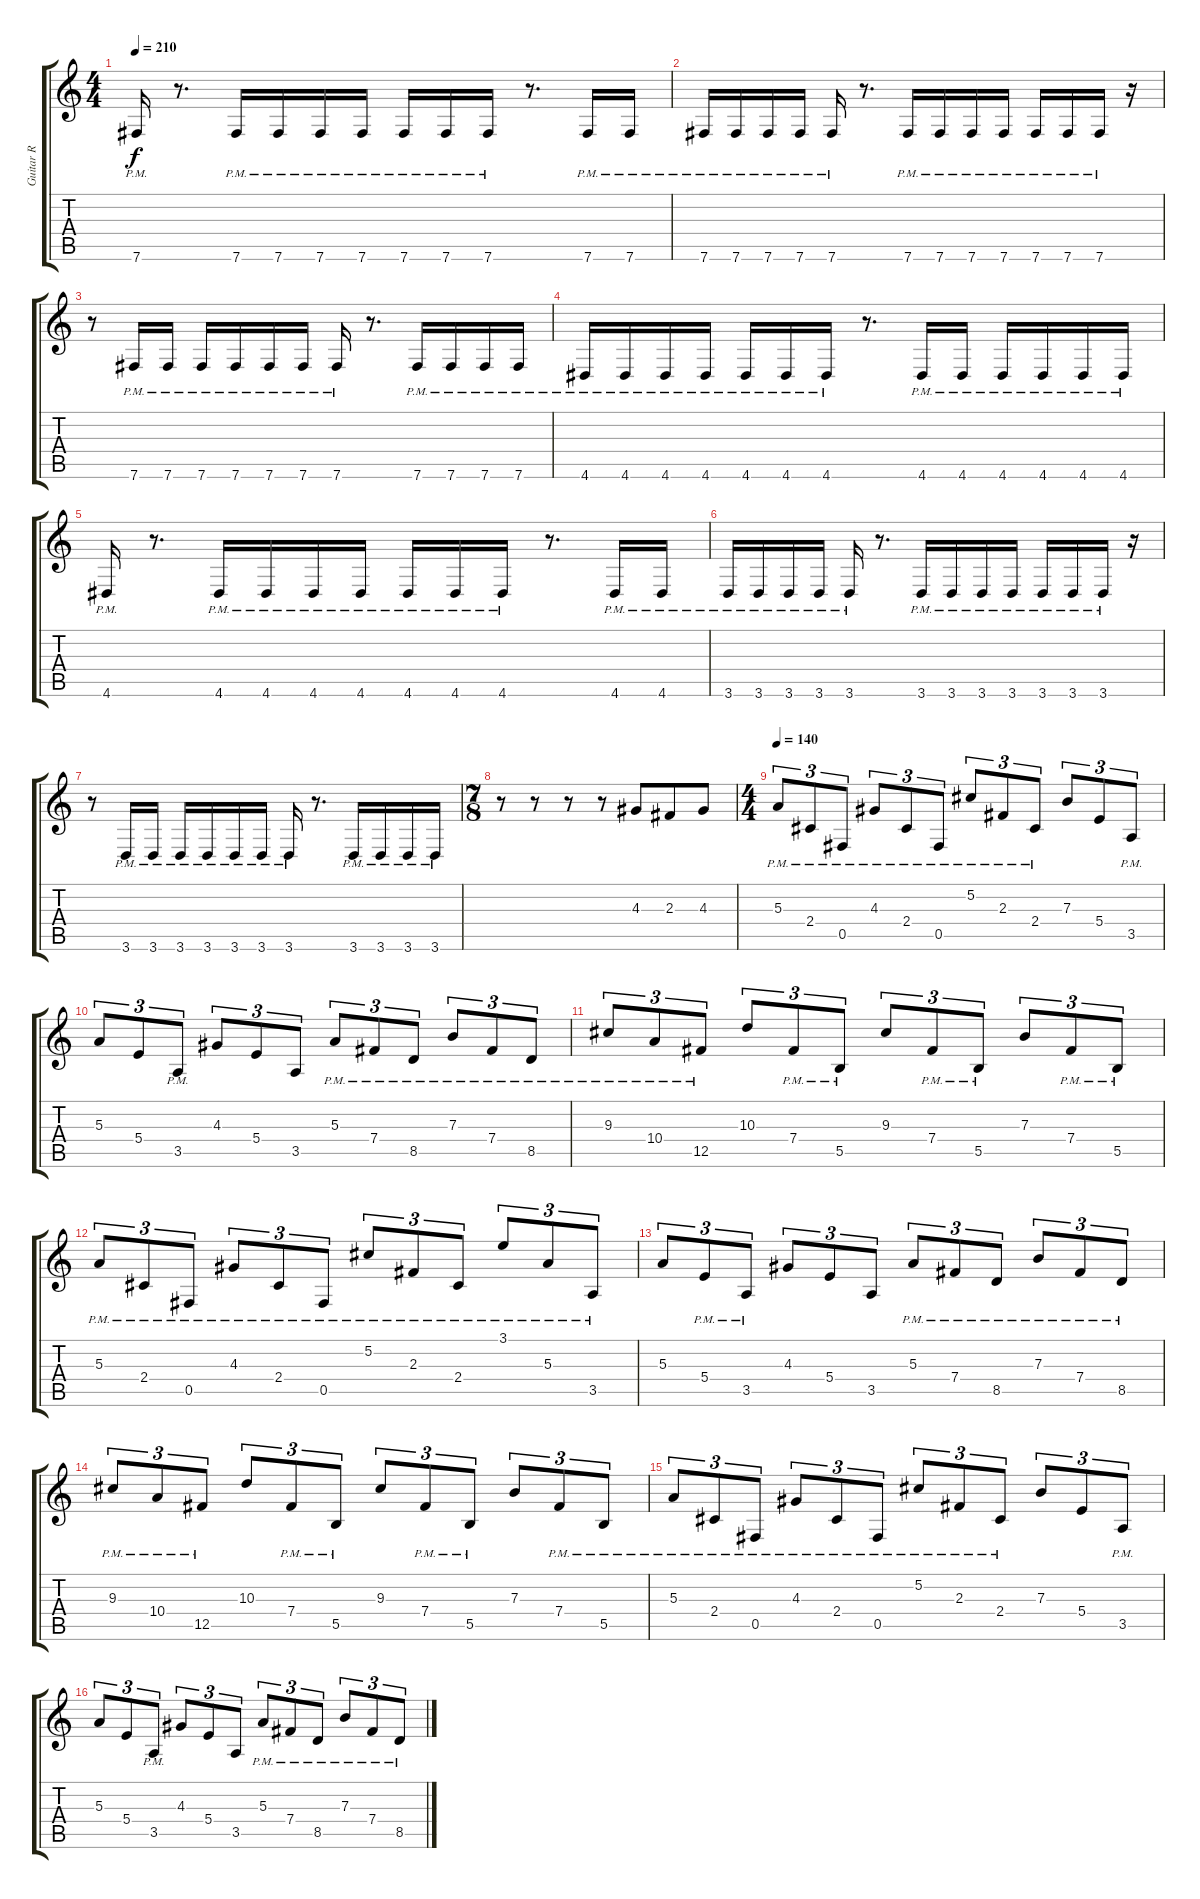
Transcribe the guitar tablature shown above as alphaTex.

\track ("Guitar R" "Guitar R") {instrument overdrivenguitar}
\staff {score tabs}
\tuning (Db4 Ab3 E3 B2 Gb2 B1) {hide}
\ts (4 4)
\tempo 210
\clef g2
\ks c
7.6{pm}.16{dy f} r.8{d} 7.6{pm}.16 7.6{pm}.16 7.6{pm}.16 7.6{pm}.16 7.6{pm}.16 7.6{pm}.16 7.6{pm}.16 r.8{d} 7.6{pm}.16 7.6{pm}.16 |
7.6{pm}.16 7.6{pm}.16 7.6{pm}.16 7.6{pm}.16 7.6{pm}.16 r.8{d} 7.6{pm}.16 7.6{pm}.16 7.6{pm}.16 7.6{pm}.16 7.6{pm}.16 7.6{pm}.16 7.6{pm}.16 r.16 |
r.8 7.6{pm}.16 7.6{pm}.16 7.6{pm}.16 7.6{pm}.16 7.6{pm}.16 7.6{pm}.16 7.6{pm}.16 r.8{d} 7.6{pm}.16 7.6{pm}.16 7.6{pm}.16 7.6{pm}.16 |
4.6{pm}.16 4.6{pm}.16 4.6{pm}.16 4.6{pm}.16 4.6{pm}.16 4.6{pm}.16 4.6{pm}.16 r.8{d} 4.6{pm}.16 4.6{pm}.16 4.6{pm}.16 4.6{pm}.16 4.6{pm}.16 4.6{pm}.16 |
4.6{pm}.16 r.8{d} 4.6{pm}.16 4.6{pm}.16 4.6{pm}.16 4.6{pm}.16 4.6{pm}.16 4.6{pm}.16 4.6{pm}.16 r.8{d} 4.6{pm}.16 4.6{pm}.16 |
3.6{pm}.16 3.6{pm}.16 3.6{pm}.16 3.6{pm}.16 3.6{pm}.16 r.8{d} 3.6{pm}.16 3.6{pm}.16 3.6{pm}.16 3.6{pm}.16 3.6{pm}.16 3.6{pm}.16 3.6{pm}.16 r.16 |
r.8 3.6{pm}.16 3.6{pm}.16 3.6{pm}.16 3.6{pm}.16 3.6{pm}.16 3.6{pm}.16 3.6{pm}.16 r.8{d} 3.6{pm}.16 3.6{pm}.16 3.6{pm}.16 3.6{pm}.16 |
\ts (7 8)
r.8 r.8 r.8 r.8 4.3.8 2.3.8 4.3.8 |
\ts (4 4)
\tempo 140
5.3{pm}.8{tu (3 2)} 2.4{pm}.8{tu (3 2)} 0.5{pm}.8{tu (3 2)} 4.3{pm}.8{tu (3 2)} 2.4{pm}.8{tu (3 2)} 0.5{pm}.8{tu (3 2)} 5.2{pm}.8{tu (3 2)} 2.3{pm}.8{tu (3 2)} 2.4{pm}.8{tu (3 2)} 7.3.8{tu (3 2)} 5.4.8{tu (3 2)} 3.5{pm}.8{tu (3 2)} |
5.3.8{tu (3 2)} 5.4.8{tu (3 2)} 3.5{pm}.8{tu (3 2)} 4.3.8{tu (3 2)} 5.4.8{tu (3 2)} 3.5.8{tu (3 2)} 5.3{pm}.8{tu (3 2)} 7.4{pm}.8{tu (3 2)} 8.5{pm}.8{tu (3 2)} 7.3{pm}.8{tu (3 2)} 7.4{pm}.8{tu (3 2)} 8.5{pm}.8{tu (3 2)} |
9.3{pm}.8{tu (3 2)} 10.4{pm}.8{tu (3 2)} 12.5{pm}.8{tu (3 2)} 10.3.8{tu (3 2)} 7.4{pm}.8{tu (3 2)} 5.5{pm}.8{tu (3 2)} 9.3.8{tu (3 2)} 7.4{pm}.8{tu (3 2)} 5.5{pm}.8{tu (3 2)} 7.3.8{tu (3 2)} 7.4{pm}.8{tu (3 2)} 5.5{pm}.8{tu (3 2)} |
5.3{pm}.8{tu (3 2)} 2.4{pm}.8{tu (3 2)} 0.5{pm}.8{tu (3 2)} 4.3{pm}.8{tu (3 2)} 2.4{pm}.8{tu (3 2)} 0.5{pm}.8{tu (3 2)} 5.2{pm}.8{tu (3 2)} 2.3{pm}.8{tu (3 2)} 2.4{pm}.8{tu (3 2)} 3.1{pm}.8{tu (3 2)} 5.3{pm}.8{tu (3 2)} 3.5{pm}.8{tu (3 2)} |
5.3.8{tu (3 2)} 5.4{pm}.8{tu (3 2)} 3.5{pm}.8{tu (3 2)} 4.3.8{tu (3 2)} 5.4.8{tu (3 2)} 3.5.8{tu (3 2)} 5.3{pm}.8{tu (3 2)} 7.4{pm}.8{tu (3 2)} 8.5{pm}.8{tu (3 2)} 7.3{pm}.8{tu (3 2)} 7.4{pm}.8{tu (3 2)} 8.5{pm}.8{tu (3 2)} |
9.3{pm}.8{tu (3 2)} 10.4{pm}.8{tu (3 2)} 12.5{pm}.8{tu (3 2)} 10.3.8{tu (3 2)} 7.4{pm}.8{tu (3 2)} 5.5{pm}.8{tu (3 2)} 9.3.8{tu (3 2)} 7.4{pm}.8{tu (3 2)} 5.5{pm}.8{tu (3 2)} 7.3.8{tu (3 2)} 7.4{pm}.8{tu (3 2)} 5.5{pm}.8{tu (3 2)} |
5.3{pm}.8{tu (3 2)} 2.4{pm}.8{tu (3 2)} 0.5{pm}.8{tu (3 2)} 4.3{pm}.8{tu (3 2)} 2.4{pm}.8{tu (3 2)} 0.5{pm}.8{tu (3 2)} 5.2{pm}.8{tu (3 2)} 2.3{pm}.8{tu (3 2)} 2.4{pm}.8{tu (3 2)} 7.3.8{tu (3 2)} 5.4.8{tu (3 2)} 3.5{pm}.8{tu (3 2)} |
5.3.8{tu (3 2)} 5.4.8{tu (3 2)} 3.5{pm}.8{tu (3 2)} 4.3.8{tu (3 2)} 5.4.8{tu (3 2)} 3.5.8{tu (3 2)} 5.3{pm}.8{tu (3 2)} 7.4{pm}.8{tu (3 2)} 8.5{pm}.8{tu (3 2)} 7.3{pm}.8{tu (3 2)} 7.4{pm}.8{tu (3 2)} 8.5{pm}.8{tu (3 2)}
